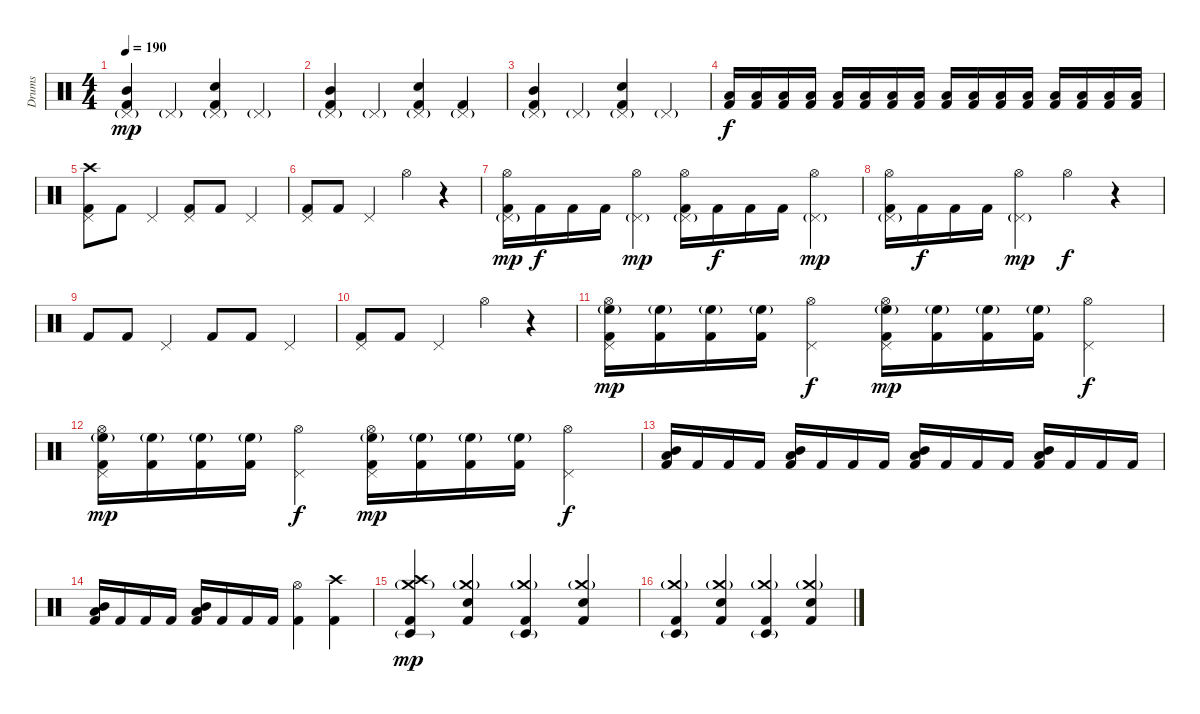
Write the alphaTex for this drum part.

\track ("Drums" "Drums") {instrument percussion}
\staff {score}
\articulation defaults
\ts (4 4)
\tempo 190
\clef neutral
\ks c
("Kick (hit) 2" "Pedal Hi-Hat (hit)"{g} "Mid Tom (hit)").4{dy mp} "Pedal Hi-Hat (hit)"{g}.4 ("Kick (hit) 2" "Pedal Hi-Hat (hit)"{g} "Electric Snare (hit)").4 "Pedal Hi-Hat (hit)"{g}.4 |
("Kick (hit) 2" "Pedal Hi-Hat (hit)"{g} "Mid Tom (hit)").4 "Pedal Hi-Hat (hit)"{g}.4 ("Kick (hit) 2" "Pedal Hi-Hat (hit)"{g} "Electric Snare (hit)").4 ("Kick (hit) 2" "Pedal Hi-Hat (hit)"{g}).4 |
("Kick (hit) 2" "Pedal Hi-Hat (hit)"{g} "Mid Tom (hit)").4 "Pedal Hi-Hat (hit)"{g}.4 ("Kick (hit) 2" "Pedal Hi-Hat (hit)"{g} "Electric Snare (hit)").4 "Pedal Hi-Hat (hit)"{g}.4 |
("Kick (hit) 2" "Low Tom (hit)").16{dy f} ("Kick (hit) 2" "Low Tom (hit)").16 ("Kick (hit) 2" "Low Tom (hit)").16 ("Kick (hit) 2" "Low Tom (hit)").16 ("Kick (hit) 2" "Low Tom (hit)").16 ("Kick (hit) 2" "Low Tom (hit)").16 ("Kick (hit) 2" "Low Tom (hit)").16 ("Kick (hit) 2" "Low Tom (hit)").16 ("Kick (hit) 2" "Low Floor Tom (hit)").16 ("Kick (hit) 2" "Low Floor Tom (hit)").16 ("Kick (hit) 2" "Low Floor Tom (hit)").16 ("Kick (hit) 2" "Low Floor Tom (hit)").16 ("Kick (hit) 2" "Low Tom (hit)").16 ("Kick (hit) 2" "Low Tom (hit)").16 ("Kick (hit) 2" "Low Tom (hit)").16 ("Kick (hit) 2" "Low Tom (hit)").16 |
("Kick (hit) 2" "Crash high (hit)" "Pedal Hi-Hat (hit)").8 "Kick (hit) 2".8 "Pedal Hi-Hat (hit)".4 ("Kick (hit) 2" "Pedal Hi-Hat (hit)").8 "Kick (hit) 2".8 "Pedal Hi-Hat (hit)".4 |
("Kick (hit) 2" "Pedal Hi-Hat (hit)").8 "Kick (hit) 2".8 "Pedal Hi-Hat (hit)".4 "Hi-Hat (open)".4 r.4 |
("Kick (hit) 2" "Hi-Hat (open)" "Pedal Hi-Hat (hit)"{g}).16{dy mp} "Kick (hit) 2".16{dy f} "Kick (hit) 2".16 "Kick (hit) 2".16 ("Hi-Hat (open)" "Pedal Hi-Hat (hit)"{g}).4{dy mp} ("Kick (hit) 2" "Hi-Hat (open)" "Pedal Hi-Hat (hit)"{g}).16 "Kick (hit) 2".16{dy f} "Kick (hit) 2".16 "Kick (hit) 2".16 ("Hi-Hat (open)" "Pedal Hi-Hat (hit)"{g}).4{dy mp} |
("Kick (hit) 2" "Hi-Hat (open)" "Pedal Hi-Hat (hit)"{g}).16 "Kick (hit) 2".16{dy f} "Kick (hit) 2".16 "Kick (hit) 2".16 ("Hi-Hat (open)" "Pedal Hi-Hat (hit)"{g}).4{dy mp} "Hi-Hat (open)".4{dy f} r.4 |
"Kick (hit) 2".8 "Kick (hit) 2".8 "Pedal Hi-Hat (hit)".4 "Kick (hit) 2".8 "Kick (hit) 2".8 "Pedal Hi-Hat (hit)".4 |
("Kick (hit) 2" "Pedal Hi-Hat (hit)").8 "Kick (hit) 2".8 "Pedal Hi-Hat (hit)".4 "Hi-Hat (open)".4 r.4 |
("Kick (hit) 2" "High Floor Tom (hit)"{g} "Pedal Hi-Hat (hit)" "Hi-Hat (open)").16{dy mp} ("Kick (hit) 2" "High Floor Tom (hit)"{g}).16 ("Kick (hit) 2" "High Floor Tom (hit)"{g}).16 ("Kick (hit) 2" "High Floor Tom (hit)"{g}).16 ("Pedal Hi-Hat (hit)" "Hi-Hat (open)").4{dy f} ("Kick (hit) 2" "High Floor Tom (hit)"{g} "Pedal Hi-Hat (hit)" "Hi-Hat (open)").16{dy mp} ("Kick (hit) 2" "High Floor Tom (hit)"{g}).16 ("Kick (hit) 2" "High Floor Tom (hit)"{g}).16 ("Kick (hit) 2" "High Floor Tom (hit)"{g}).16 ("Pedal Hi-Hat (hit)" "Hi-Hat (open)").4{dy f} |
("Kick (hit) 2" "High Floor Tom (hit)"{g} "Pedal Hi-Hat (hit)" "Hi-Hat (open)").16{dy mp} ("Kick (hit) 2" "High Floor Tom (hit)"{g}).16 ("Kick (hit) 2" "High Floor Tom (hit)"{g}).16 ("Kick (hit) 2" "High Floor Tom (hit)"{g}).16 ("Pedal Hi-Hat (hit)" "Hi-Hat (open)").4{dy f} ("Kick (hit) 2" "High Floor Tom (hit)"{g} "Pedal Hi-Hat (hit)" "Hi-Hat (open)").16{dy mp} ("Kick (hit) 2" "High Floor Tom (hit)"{g}).16 ("Kick (hit) 2" "High Floor Tom (hit)"{g}).16 ("Kick (hit) 2" "High Floor Tom (hit)"{g}).16 ("Pedal Hi-Hat (hit)" "Hi-Hat (open)").4{dy f} |
("Kick (hit) 2" "Mid Tom (hit)" "Low Tom (hit)").16 "Kick (hit) 2".16 "Kick (hit) 2".16 "Kick (hit) 2".16 ("Kick (hit) 2" "Mid Tom (hit)" "Low Tom (hit)").16 "Kick (hit) 2".16 "Kick (hit) 2".16 "Kick (hit) 2".16 ("Kick (hit) 2" "Mid Tom (hit)" "Low Tom (hit)").16 "Kick (hit) 2".16 "Kick (hit) 2".16 "Kick (hit) 2".16 ("Kick (hit) 2" "Mid Tom (hit)" "Low Tom (hit)").16 "Kick (hit) 2".16 "Kick (hit) 2".16 "Kick (hit) 2".16 |
("Kick (hit) 2" "Mid Tom (hit)" "Low Tom (hit)").16 "Kick (hit) 2".16 "Kick (hit) 2".16 "Kick (hit) 2".16 ("Kick (hit) 2" "Mid Tom (hit)" "Low Tom (hit)").16 "Kick (hit) 2".16 "Kick (hit) 2".16 "Kick (hit) 2".16 ("Kick (hit) 2" "Hi-Hat (open)").4 ("Kick (hit) 2" "Crash high (hit)").4 |
("Kick (hit) 2" "Crash medium (hit)"{g} "Crash high (hit)" "Timbale low (hit)"{g}).4{dy mp} ("Kick (hit) 2" "Crash medium (hit)"{g} "Snare (hit) 2").4 ("Kick (hit) 2" "Crash medium (hit)"{g} "Timbale low (hit)"{g}).4 ("Kick (hit) 2" "Crash medium (hit)"{g} "Snare (hit) 2").4 |
("Kick (hit) 2" "Crash medium (hit)"{g} "Timbale low (hit)"{g}).4 ("Kick (hit) 2" "Crash medium (hit)"{g} "Snare (hit) 2").4 ("Kick (hit) 2" "Crash medium (hit)"{g} "Timbale low (hit)"{g}).4 ("Kick (hit) 2" "Crash medium (hit)"{g} "Snare (hit) 2").4
